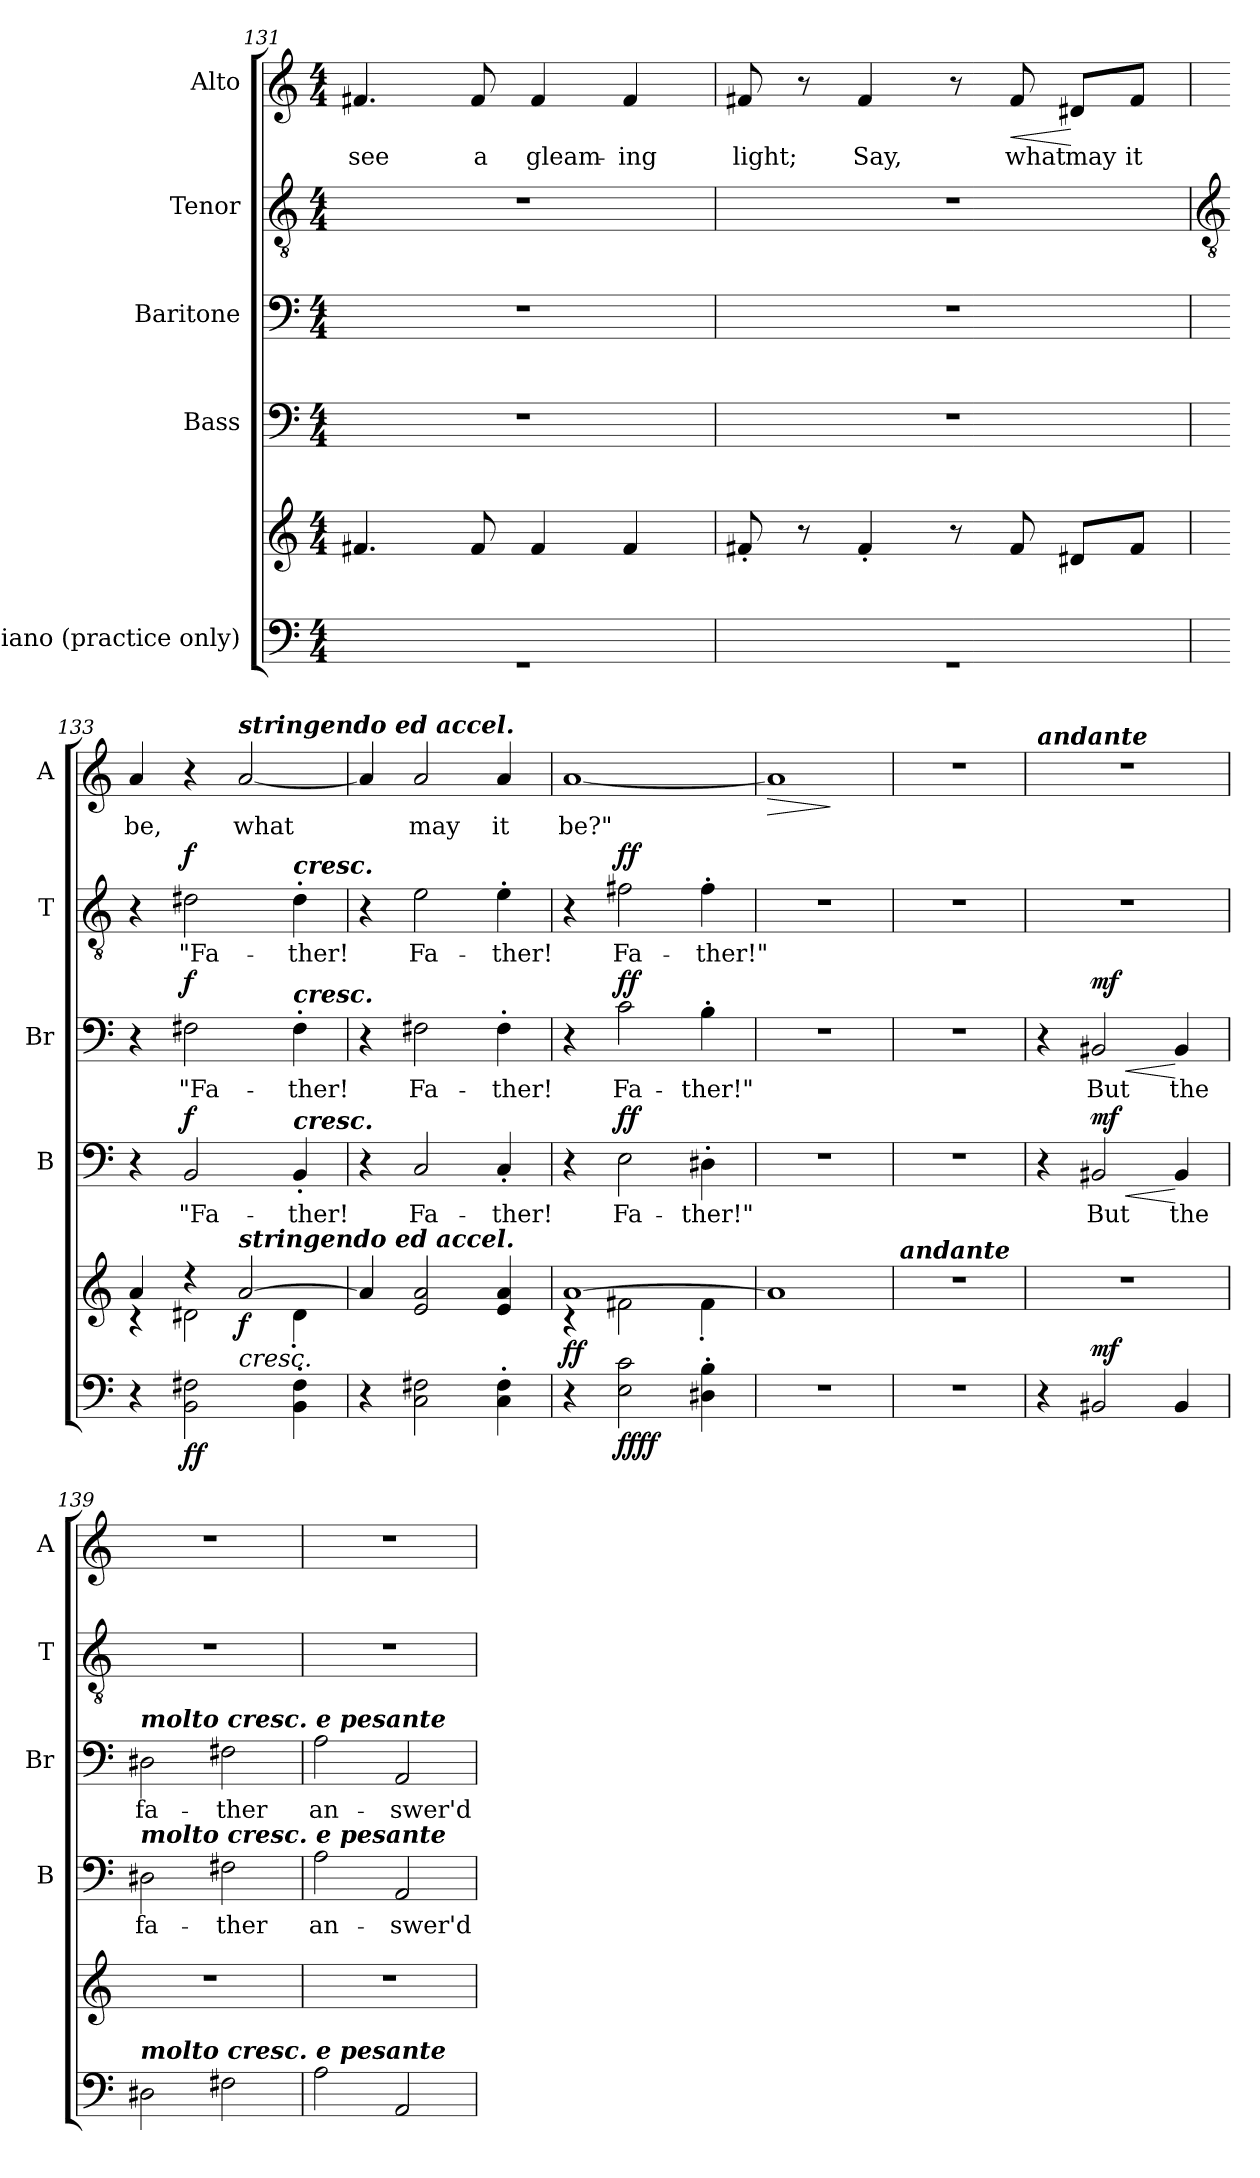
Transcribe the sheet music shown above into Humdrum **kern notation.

**kern	**kern	**dynam	**kern	**text	**dynam	**kern	**text	**dynam	**kern	**text	**dynam	**kern	**text	**dynam
*part5	*part5	*part5	*part4	*part4	*part4	*part3	*part3	*part3	*part2	*part2	*part2	*part1	*part1	*part1
*staff6	*staff5	*staff5/6	*staff4	*staff4	*staff4	*staff3	*staff3	*staff3	*staff2	*staff2	*staff2	*staff1	*staff1	*staff1
*I"Piano  (practice only)	*	*	*I"Bass	*	*	*I"Baritone	*	*	*I"Tenor	*	*	*I"Alto	*	*
*	*	*	*I'B	*	*	*I'Br	*	*	*I'T	*	*	*I'A	*	*
*clefF4	*clefG2	*	*clefF4	*	*	*clefF4	*	*	*clefGv2	*	*	*clefG2	*	*
*k[]	*k[]	*	*k[]	*	*	*k[]	*	*	*k[]	*	*	*k[]	*	*
*C:	*C:	*	*C:	*	*	*C:	*	*	*C:	*	*	*C:	*	*
*M4/4	*M4/4	*	*M4/4	*	*	*M4/4	*	*	*M4/4	*	*	*M4/4	*	*
=131	=131	=131	=131	=131	=131	=131	=131	=131	=131	=131	=131	=131	=131	=131
*^	*	*	*	*	*	*	*	*	*	*	*	*	*	*
!	!	!	!	!	!	!	!	!	!	!	!	!	!	!LO:LY:b	!
1ryy	1r	4.f#X	.	1r	.	.	1r	.	.	1r	.	.	4.f#X	see	.
!	!	!	!	!	!	!	!	!	!	!	!	!	!	!LO:LY:b	!
.	.	8f#	.	.	.	.	.	.	.	.	.	.	8f#	a	.
!	!	!	!	!	!	!	!	!	!	!	!	!	!	!LO:LY:b	!
.	.	4f#	.	.	.	.	.	.	.	.	.	.	4f#	gleam-	.
!	!	!	!	!	!	!	!	!	!	!	!	!	!	!LO:LY:b	!
.	.	4f#	.	.	.	.	.	.	.	.	.	.	4f#	-ing	.
=132	=132	=132	=132	=132	=132	=132	=132	=132	=132	=132	=132	=132	=132	=132	=132
!	!	!	!	!	!	!	!	!	!	!	!	!	!	!LO:LY:b	!
1ryy	1r	8f#X'	.	1r	.	.	1r	.	.	1r	.	.	8f#X	light;	.
.	.	8r	.	.	.	.	.	.	.	.	.	.	8r	.	.
!	!	!	!	!	!	!	!	!	!	!	!	!	!	!LO:LY:b	!
.	.	4f#'	.	.	.	.	.	.	.	.	.	.	4f#	Say,	.
.	.	8r	.	.	.	.	.	.	.	.	.	.	8r	.	.
!	!	!	!	!	!	!	!	!	!	!	!	!	!	!LO:LY:b	!LO:HP:b
.	.	8f#	.	.	.	.	.	.	.	.	.	.	8f#	what	<
!	!	!	!	!	!	!	!	!	!	!	!	!	!	!LO:LY:b	!
.	.	8d#XL	.	.	.	.	.	.	.	.	.	.	8d#X/L	may	[
!	!	!	!	!	!	!	!	!	!	!	!	!	!	!LO:LY:b	!
.	.	8f#J	.	.	.	.	.	.	.	.	.	.	8f#/J	it	.
*v	*v	*	*	*	*	*	*	*	*	*	*	*	*	*	*
!!LO:LB:g=z
=133	=133	=133	=133	=133	=133	=133	=133	=133	=133	=133	=133	=133	=133	=133
*	*	*	*	*	*	*	*	*	*clefGv2	*	*	*	*	*
*	*MM152	*	*	*	*	*	*	*	*	*	*	*MM152	*	*
*	*^	*	*	*	*	*	*	*	*	*	*	*	*	*
!	!	!	!	!	!	!	!	!	!	!	!	!	!	!LO:LY:b	!
4r	4a/	4r	.	4r	.	.	4r	.	.	4r	.	.	4a	be,	.
!	!	!	!LO:DY:b=2	!	!LO:LY:b	!	!	!LO:LY:b	!	!	!LO:LY:b	!	!	!	!
!	!	!	!LO:DY:n=1:b	!	!	!LO:DY:b	!	!	!LO:DY:b	!	!	!LO:DY:b	!	!	!
2BB 2F#X	4r	2d#X\	f f	2BB	"Fa-	f	2F#X	"Fa-	f	2d#X	"Fa-	f	4r	.	.
!	!	!	!	!	!	!	!	!	!	!	!	!	!LO:TX:a:Bi:t=stringendo ed accel.	!	!
!	!LO:TX:b:i:t=cresc.	!	!	!	!	!	!	!	!	!	!	!	!	!	!
!	!LO:TX:a:Bi:t=stringendo ed accel.	!	!	!	!	!	!	!	!	!	!	!	!	!	!
!	!	!	!LO:DY:n=2:b	!	!	!	!	!	!	!	!	!	!	!LO:LY:b	!
.	[2a/	.	f	.	.	.	.	.	.	.	.	.	[2a	what	.
!	!	!	!	!	!	!	!	!	!	!LO:TX:a:Bi:t=cresc.	!	!	!	!	!
!	!	!	!	!	!	!	!LO:TX:a:Bi:t=cresc.	!	!	!	!	!	!	!	!
!	!	!	!	!LO:TX:a:Bi:t=cresc.	!	!	!	!	!	!	!	!	!	!	!
!	!	!	!	!	!LO:LY:b	!	!	!LO:LY:b	!	!	!LO:LY:b	!	!	!	!
4BB' 4F#'	.	4d#'\	.	4BB'	-ther!	.	4F#'	-ther!	.	4d#'	-ther!	.	.	.	.
=134	=134	=134	=134	=134	=134	=134	=134	=134	=134	=134	=134	=134	=134	=134	=134
4r	4a/]	1ryy	.	4r	.	.	4r	.	.	4r	.	.	4a]	.	.
!	!	!	!	!	!LO:LY:b	!	!	!LO:LY:b	!	!	!LO:LY:b	!	!	!LO:LY:b	!
2C 2F#X	2e/ 2a/	.	.	2C	Fa-	.	2F#X	Fa-	.	2e	Fa-	.	2a	may	.
!	!	!	!	!	!LO:LY:b	!	!	!LO:LY:b	!	!	!LO:LY:b	!	!	!LO:LY:b	!
4C' 4F#'	4e/ 4a/	.	.	4C'	-ther!	.	4F#'	-ther!	.	4e'	-ther!	.	4a	it	.
=135	=135	=135	=135	=135	=135	=135	=135	=135	=135	=135	=135	=135	=135	=135	=135
!	!	!	!LO:DY:b	!	!	!	!	!	!	!	!	!	!	!LO:LY:b	!
4r	[1a/	4r	ff	4r	.	.	4r	.	.	4r	.	.	[1a	be?"	.
!	!	!	!LO:DY:b=2	!	!LO:LY:b	!	!	!LO:LY:b	!	!	!LO:LY:b	!	!	!	!
!	!	!	!LO:DY:n=1:b	!	!	!LO:DY:b	!	!	!LO:DY:b	!	!	!LO:DY:b	!	!	!
2E 2c	.	2f#X\	ff ff	2E	Fa-	ff	2c	Fa-	ff	2f#X	Fa-	ff	.	.	.
!	!	!	!	!	!LO:LY:b	!	!	!LO:LY:b	!	!	!LO:LY:b	!	!	!	!
4D#X' 4B'	.	4f#'\	.	4D#X'	-ther!"	.	4B'	-ther!"	.	4f#'	-ther!"	.	.	.	.
=136	=136	=136	=136	=136	=136	=136	=136	=136	=136	=136	=136	=136	=136	=136	=136
!	!	!	!LO:HP:b	!	!	!	!	!	!	!	!	!	!	!	!LO:HP:b
1r	1a/]	1ryy	>	1r	.	.	1r	.	.	1r	.	.	1a]	.	>
*	*v	*v	*	*	*	*	*	*	*	*	*	*	*	*	*
.	.	]	.	.	.	.	.	.	.	.	.	.	.	]
=137	=137	=137	=137	=137	=137	=137	=137	=137	=137	=137	=137	=137	=137	=137
!	!LO:TX:a:Bi:t=andante	!	!	!	!	!	!	!	!	!	!	!	!	!
1r	1r	.	1r	.	.	1r	.	.	1r	.	.	1r	.	.
=138	=138	=138	=138	=138	=138	=138	=138	=138	=138	=138	=138	=138	=138	=138
*	*MM100	*	*	*	*	*	*	*	*	*	*	*MM100	*	*
!	!	!	!	!	!	!	!	!	!	!	!	!LO:TX:a:Bi:t=andante	!	!
4r	1r	.	4r	.	.	4r	.	.	1r	.	.	1r	.	.
!	!	!LO:DY:a=2	!	!LO:LY:b	!LO:HP:b	!	!LO:LY:b	!LO:HP:b	!	!	!	!	!	!
!	!	!	!	!	!LO:DY:n=1:b	!	!	!LO:DY:n=1:b	!	!	!	!	!	!
2BB#X	.	mf	2BB#X	But	< mf	2BB#X	But	< mf	.	.	.	.	.	.
!	!	!	!	!LO:LY:b	!	!	!LO:LY:b	!	!	!	!	!	!	!
4BB#	.	.	4BB#	the	[	4BB#	the	[	.	.	.	.	.	.
=139	=139	=139	=139	=139	=139	=139	=139	=139	=139	=139	=139	=139	=139	=139
!	!	!	!	!	!	!LO:TX:a:Bi:t=molto cresc. e pesante	!	!	!	!	!	!	!	!
!	!	!	!LO:TX:a:Bi:t=molto cresc. e pesante	!	!	!	!	!	!	!	!	!	!	!
!LO:TX:a:Bi:t=molto cresc. e pesante	!	!	!	!	!	!	!	!	!	!	!	!	!	!
!	!	!	!	!LO:LY:b	!	!	!LO:LY:b	!	!	!	!	!	!	!
2D#X	1r	.	2D#X	fa-	.	2D#X	fa-	.	1r	.	.	1r	.	.
!	!	!	!	!LO:LY:b	!	!	!LO:LY:b	!	!	!	!	!	!	!
2F#X	.	.	2F#X	-ther	.	2F#X	-ther	.	.	.	.	.	.	.
=140	=140	=140	=140	=140	=140	=140	=140	=140	=140	=140	=140	=140	=140	=140
!	!	!	!	!LO:LY:b	!	!	!LO:LY:b	!	!	!	!	!	!	!
2A	1r	.	2A	an-	.	2A	an-	.	1r	.	.	1r	.	.
!	!	!	!	!LO:LY:b	!	!	!LO:LY:b	!	!	!	!	!	!	!
2AA	.	.	2AA	-swer'd	.	2AA	-swer'd	.	.	.	.	.	.	.
=	=	=	=	=	=	=	=	=	=	=	=	=	=	=
*-	*-	*-	*-	*-	*-	*-	*-	*-	*-	*-	*-	*-	*-	*-
